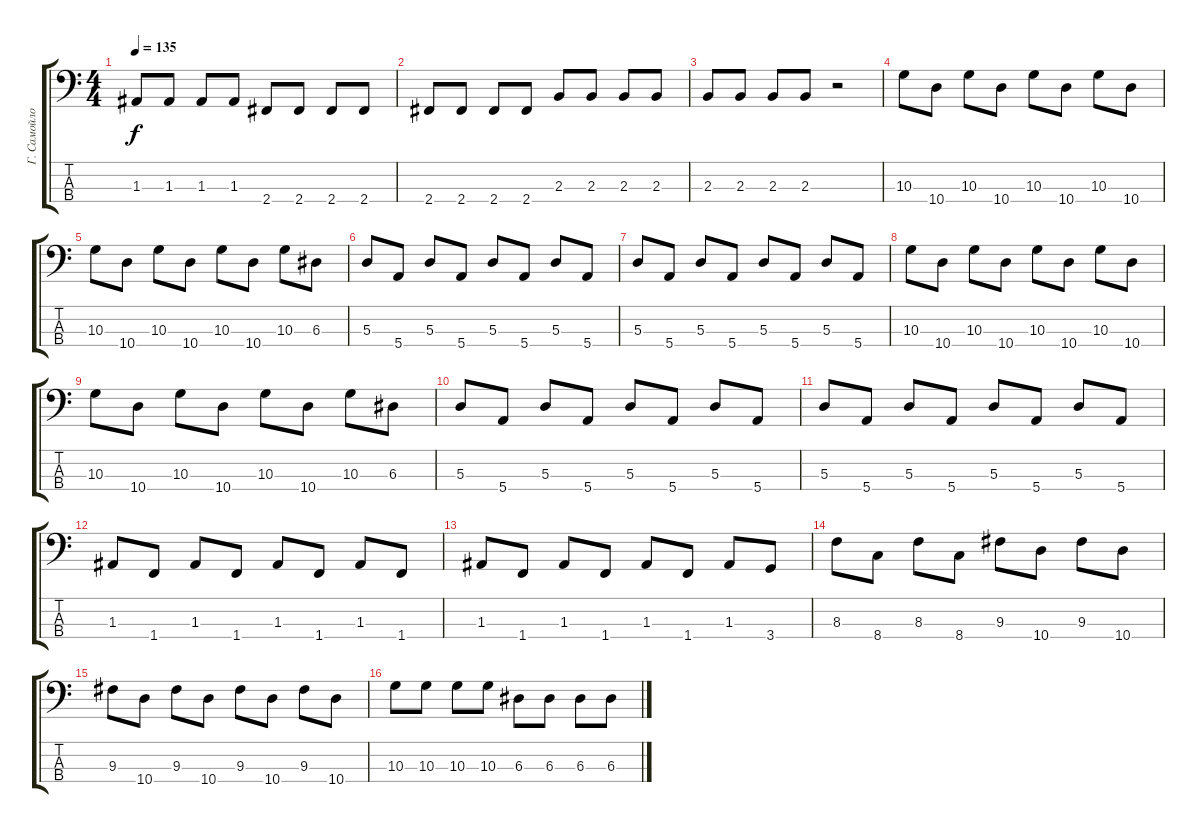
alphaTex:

\track ("Г. Самойлов" "Г. Самойло") {instrument electricbassfinger}
\staff {score tabs}
\tuning (G2 D2 A1 E1) {hide}
\ts (4 4)
\tempo 135
\clef f4
\ks c
1.3.8{dy f} 1.3.8 1.3.8 1.3.8 2.4.8 2.4.8 2.4.8 2.4.8 |
2.4.8 2.4.8 2.4.8 2.4.8 2.3.8 2.3.8 2.3.8 2.3.8 |
2.3.8 2.3.8 2.3.8 2.3.8 r.2 |
10.3.8 10.4.8 10.3.8 10.4.8 10.3.8 10.4.8 10.3.8 10.4.8 |
10.3.8 10.4.8 10.3.8 10.4.8 10.3.8 10.4.8 10.3.8 6.3.8 |
5.3.8 5.4.8 5.3.8 5.4.8 5.3.8 5.4.8 5.3.8 5.4.8 |
5.3.8 5.4.8 5.3.8 5.4.8 5.3.8 5.4.8 5.3.8 5.4.8 |
10.3.8 10.4.8 10.3.8 10.4.8 10.3.8 10.4.8 10.3.8 10.4.8 |
10.3.8 10.4.8 10.3.8 10.4.8 10.3.8 10.4.8 10.3.8 6.3.8 |
5.3.8 5.4.8 5.3.8 5.4.8 5.3.8 5.4.8 5.3.8 5.4.8 |
5.3.8 5.4.8 5.3.8 5.4.8 5.3.8 5.4.8 5.3.8 5.4.8 |
1.3.8 1.4.8 1.3.8 1.4.8 1.3.8 1.4.8 1.3.8 1.4.8 |
1.3.8 1.4.8 1.3.8 1.4.8 1.3.8 1.4.8 1.3.8 3.4.8 |
8.3.8 8.4.8 8.3.8 8.4.8 9.3.8 10.4.8 9.3.8 10.4.8 |
9.3.8 10.4.8 9.3.8 10.4.8 9.3.8 10.4.8 9.3.8 10.4.8 |
10.3.8 10.3.8 10.3.8 10.3.8 6.3.8 6.3.8 6.3.8 6.3.8
